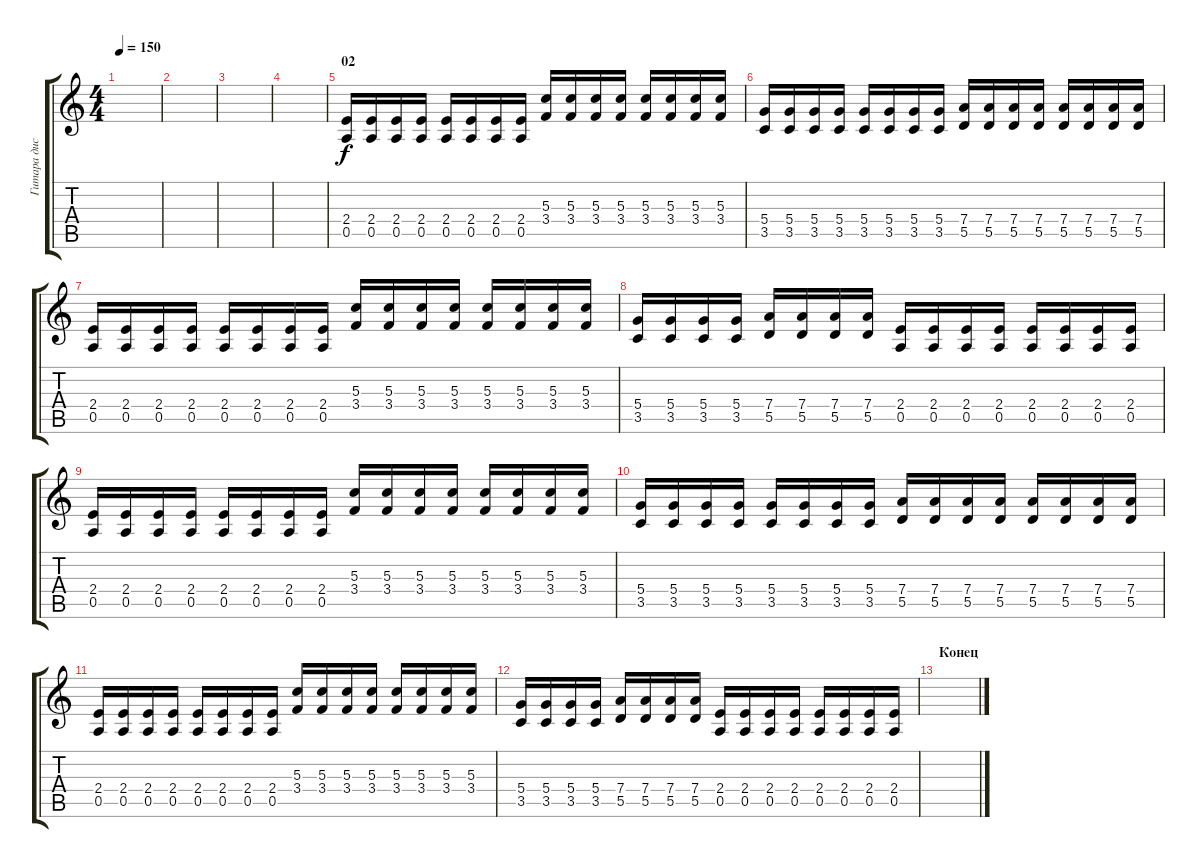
\track ("Гитара дист 1" "Гитара дис") {instrument distortionguitar}
\staff {score tabs}
\tuning (E4 B3 G3 D3 A2 E2) {hide}
\ts (4 4)
\tempo 150
\clef g2
\ks c
|
|
|
|
\section ("" "02")
(2.4 0.5).16 (2.4 0.5).16 (2.4 0.5).16 (2.4 0.5).16 (2.4 0.5).16 (2.4 0.5).16 (2.4 0.5).16 (2.4 0.5).16 (5.3 3.4).16 (5.3 3.4).16 (5.3 3.4).16 (5.3 3.4).16 (5.3 3.4).16 (5.3 3.4).16 (5.3 3.4).16 (5.3 3.4).16 |
(5.4 3.5).16 (5.4 3.5).16 (5.4 3.5).16 (5.4 3.5).16 (5.4 3.5).16 (5.4 3.5).16 (5.4 3.5).16 (5.4 3.5).16 (7.4 5.5).16 (7.4 5.5).16 (7.4 5.5).16 (7.4 5.5).16 (7.4 5.5).16 (7.4 5.5).16 (7.4 5.5).16 (7.4 5.5).16 |
(2.4 0.5).16 (2.4 0.5).16 (2.4 0.5).16 (2.4 0.5).16 (2.4 0.5).16 (2.4 0.5).16 (2.4 0.5).16 (2.4 0.5).16 (5.3 3.4).16 (5.3 3.4).16 (5.3 3.4).16 (5.3 3.4).16 (5.3 3.4).16 (5.3 3.4).16 (5.3 3.4).16 (5.3 3.4).16 |
(5.4 3.5).16 (5.4 3.5).16 (5.4 3.5).16 (5.4 3.5).16 (7.4 5.5).16 (7.4 5.5).16 (7.4 5.5).16 (7.4 5.5).16 (2.4 0.5).16 (2.4 0.5).16 (2.4 0.5).16 (2.4 0.5).16 (2.4 0.5).16 (2.4 0.5).16 (2.4 0.5).16 (2.4 0.5).16 |
(2.4 0.5).16 (2.4 0.5).16 (2.4 0.5).16 (2.4 0.5).16 (2.4 0.5).16 (2.4 0.5).16 (2.4 0.5).16 (2.4 0.5).16 (5.3 3.4).16 (5.3 3.4).16 (5.3 3.4).16 (5.3 3.4).16 (5.3 3.4).16 (5.3 3.4).16 (5.3 3.4).16 (5.3 3.4).16 |
(5.4 3.5).16 (5.4 3.5).16 (5.4 3.5).16 (5.4 3.5).16 (5.4 3.5).16 (5.4 3.5).16 (5.4 3.5).16 (5.4 3.5).16 (7.4 5.5).16 (7.4 5.5).16 (7.4 5.5).16 (7.4 5.5).16 (7.4 5.5).16 (7.4 5.5).16 (7.4 5.5).16 (7.4 5.5).16 |
(2.4 0.5).16 (2.4 0.5).16 (2.4 0.5).16 (2.4 0.5).16 (2.4 0.5).16 (2.4 0.5).16 (2.4 0.5).16 (2.4 0.5).16 (5.3 3.4).16 (5.3 3.4).16 (5.3 3.4).16 (5.3 3.4).16 (5.3 3.4).16 (5.3 3.4).16 (5.3 3.4).16 (5.3 3.4).16 |
(5.4 3.5).16 (5.4 3.5).16 (5.4 3.5).16 (5.4 3.5).16 (7.4 5.5).16 (7.4 5.5).16 (7.4 5.5).16 (7.4 5.5).16 (2.4 0.5).16 (2.4 0.5).16 (2.4 0.5).16 (2.4 0.5).16 (2.4 0.5).16 (2.4 0.5).16 (2.4 0.5).16 (2.4 0.5).16 |
\section ("" "Конец")
